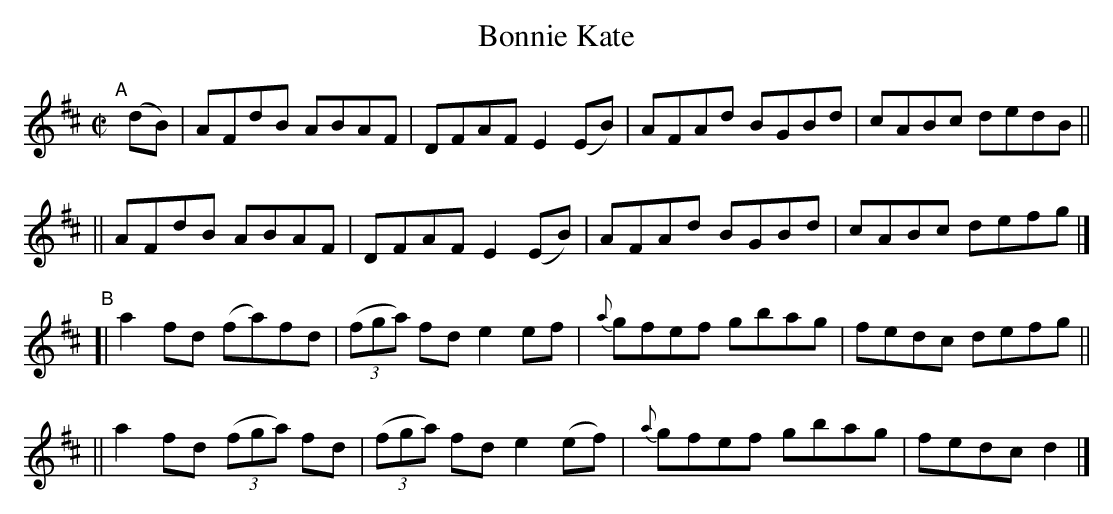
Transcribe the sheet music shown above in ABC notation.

X:1
T: Bonnie Kate
M: C|
L: 1/8
K: D
"^A"[|] (dB) \
|  AFdB ABAF | DFAF E2(EB) | AFAd BGBd | cABc dedB ||
|| AFdB ABAF | DFAF E2(EB) | AFAd BGBd | cABc defg |]
"^B"\
[| a2fd (fa)fd | (3(fga) fd e2ef | {a}gfef gbag | fedc defg ||
|| a2fd (3(fga) fd | (3(fga) fd e2(ef) | {a}gfef gbag | fedcd2 |]
